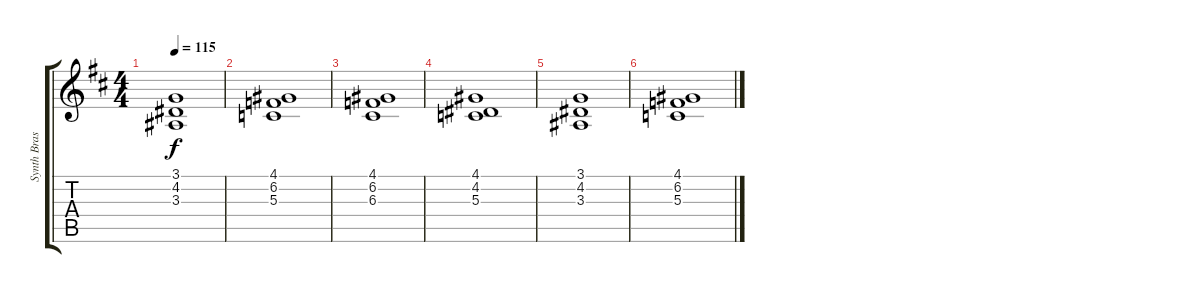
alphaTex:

\track ("Synth Brass" "Synth Bras") {instrument synthbrass1}
\staff {score tabs}
\tuning (E4 B3 G3 D3 A2 E2) {hide}
\ts (4 4)
\tempo 115
\clef g2
\ks bminor
(3.1 4.2 3.3).1{dy f} |
(4.1 6.2 5.3).1 |
(4.1 6.2 6.3).1 |
(4.1 4.2 5.3).1 |
(3.1 4.2 3.3).1 |
(4.1 6.2 5.3).1
